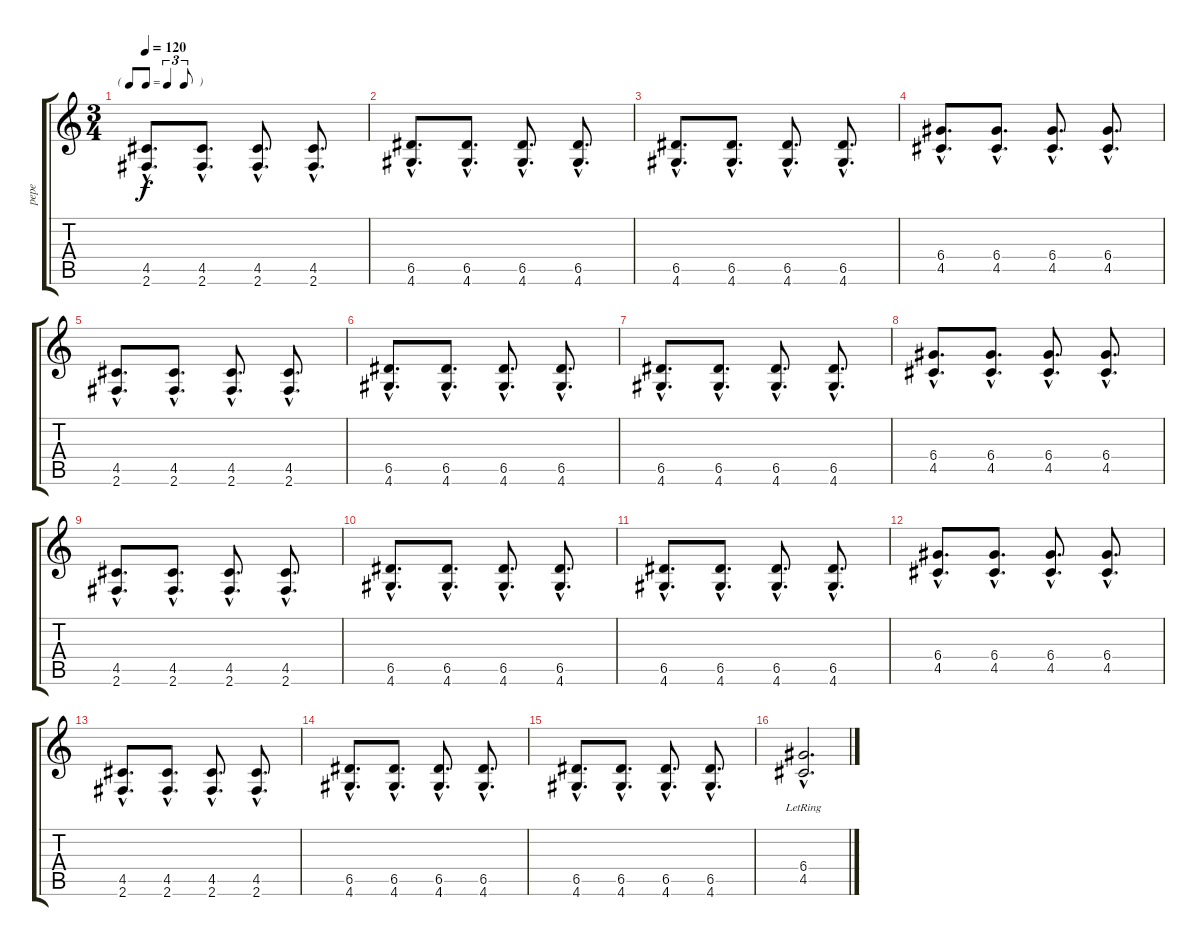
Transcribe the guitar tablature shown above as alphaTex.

\track ("pepe" "pepe") {instrument distortionguitar}
\staff {score tabs}
\tuning (E4 B3 G3 D3 A2 E2) {hide}
\ts (3 4)
\tf triplet8th
\tempo 120
\clef g2
\ks c
(4.5{hac} 2.6{hac}).8{d dy f} (4.5{hac} 2.6{hac}).8{d} (4.5{hac} 2.6{hac}).8{d} (4.5{hac} 2.6{hac}).8{d} |
(6.5{hac} 4.6{hac}).8{d} (6.5{hac} 4.6{hac}).8{d} (6.5{hac} 4.6{hac}).8{d} (6.5{hac} 4.6{hac}).8{d} |
(6.5{hac} 4.6{hac}).8{d} (6.5{hac} 4.6{hac}).8{d} (6.5{hac} 4.6{hac}).8{d} (6.5{hac} 4.6{hac}).8{d} |
(6.4{hac} 4.5{hac}).8{d} (6.4{hac} 4.5{hac}).8{d} (6.4{hac} 4.5{hac}).8{d} (6.4{hac} 4.5{hac}).8{d} |
(4.5{hac} 2.6{hac}).8{d} (4.5{hac} 2.6{hac}).8{d} (4.5{hac} 2.6{hac}).8{d} (4.5{hac} 2.6{hac}).8{d} |
(6.5{hac} 4.6{hac}).8{d} (6.5{hac} 4.6{hac}).8{d} (6.5{hac} 4.6{hac}).8{d} (6.5{hac} 4.6{hac}).8{d} |
(6.5{hac} 4.6{hac}).8{d} (6.5{hac} 4.6{hac}).8{d} (6.5{hac} 4.6{hac}).8{d} (6.5{hac} 4.6{hac}).8{d} |
(6.4{hac} 4.5{hac}).8{d} (6.4{hac} 4.5{hac}).8{d} (6.4{hac} 4.5{hac}).8{d} (6.4{hac} 4.5{hac}).8{d} |
(4.5{hac} 2.6{hac}).8{d} (4.5{hac} 2.6{hac}).8{d} (4.5{hac} 2.6{hac}).8{d} (4.5{hac} 2.6{hac}).8{d} |
(6.5{hac} 4.6{hac}).8{d} (6.5{hac} 4.6{hac}).8{d} (6.5{hac} 4.6{hac}).8{d} (6.5{hac} 4.6{hac}).8{d} |
(6.5{hac} 4.6{hac}).8{d} (6.5{hac} 4.6{hac}).8{d} (6.5{hac} 4.6{hac}).8{d} (6.5{hac} 4.6{hac}).8{d} |
(6.4{hac} 4.5{hac}).8{d} (6.4{hac} 4.5{hac}).8{d} (6.4{hac} 4.5{hac}).8{d} (6.4{hac} 4.5{hac}).8{d} |
(4.5{hac} 2.6{hac}).8{d} (4.5{hac} 2.6{hac}).8{d} (4.5{hac} 2.6{hac}).8{d} (4.5{hac} 2.6{hac}).8{d} |
(6.5{hac} 4.6{hac}).8{d} (6.5{hac} 4.6{hac}).8{d} (6.5{hac} 4.6{hac}).8{d} (6.5{hac} 4.6{hac}).8{d} |
(6.5{hac} 4.6{hac}).8{d} (6.5{hac} 4.6{hac}).8{d} (6.5{hac} 4.6{hac}).8{d} (6.5{hac} 4.6{hac}).8{d} |
(6.4{hac} 4.5{hac lr}).2{d}
